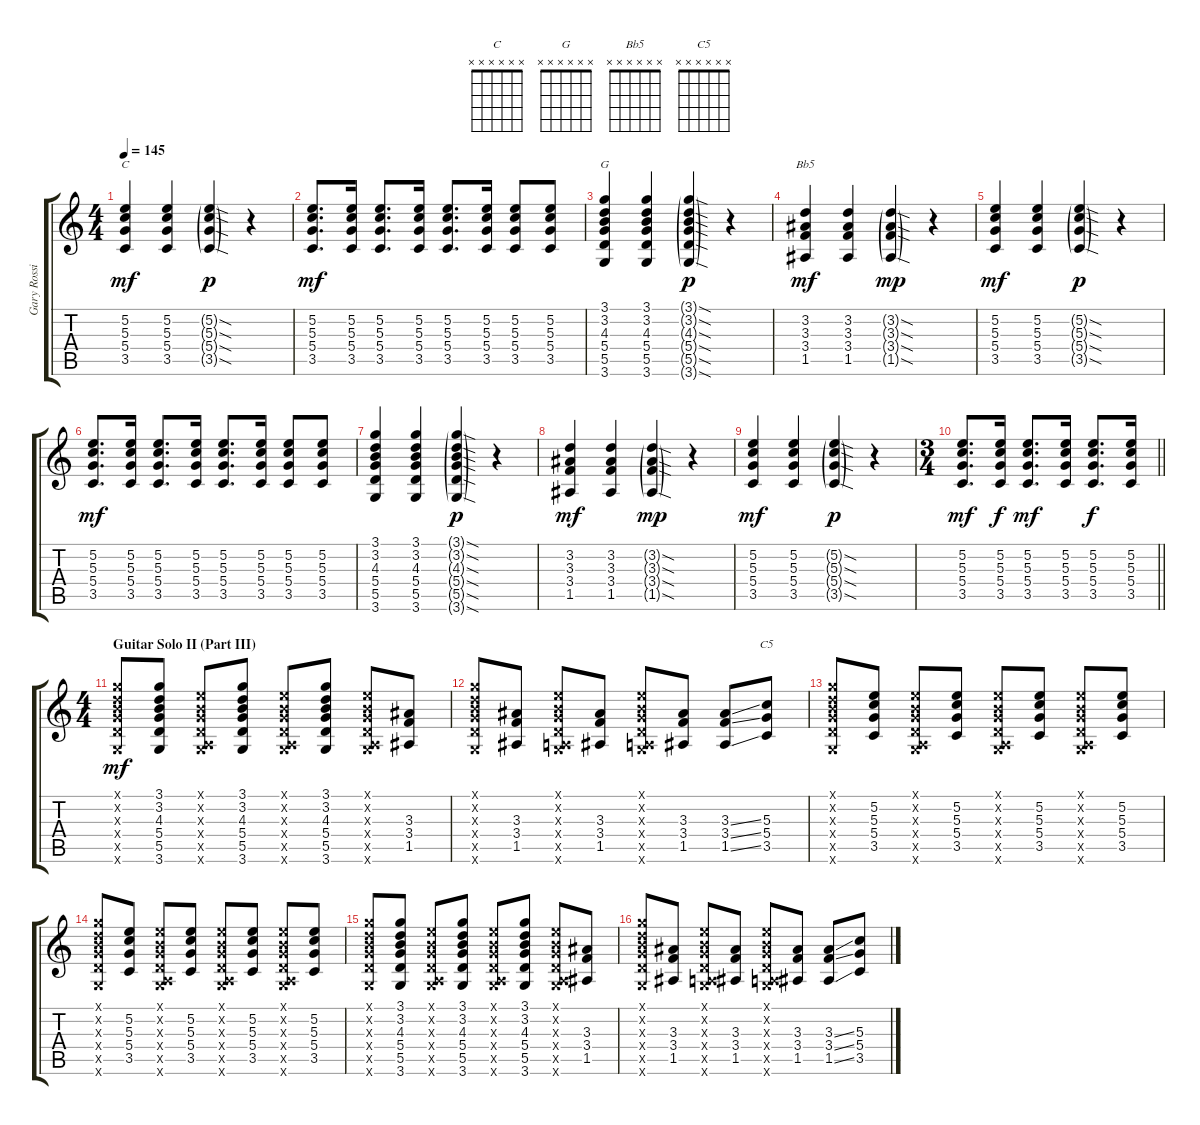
\track ("Gary Rossington" "Gary Rossi") {instrument overdrivenguitar}
\staff {score tabs}
\tuning (E4 B3 G3 D3 A2 E2) {hide}
\chord ("C" x x x x x x)
\chord ("G" x x x x x x)
\chord ("Bb5" x x x x x x)
\chord ("C5" x x x x x x)
\ts (4 4)
\tempo 145
\clef g2
\ks c
(5.2 5.3 5.4 3.5).4{ch "C" dy mf} (5.2 5.3 5.4 3.5).4 (5.2{sod g} 5.3{sod g} 5.4{sod g} 3.5{sod g}).4{dy p} r.4 |
(5.2 5.3 5.4 3.5).8{d dy mf} (5.2 5.3 5.4 3.5).16 (5.2 5.3 5.4 3.5).8{d} (5.2 5.3 5.4 3.5).16 (5.2 5.3 5.4 3.5).8{d} (5.2 5.3 5.4 3.5).16 (5.2 5.3 5.4 3.5).8 (5.2 5.3 5.4 3.5).8 |
(3.1 3.2 4.3 5.4 5.5 3.6).4{ch "G"} (3.1 3.2 4.3 5.4 5.5 3.6).4 (3.1{sod g} 3.2{sod g} 4.3{sod g} 5.4{sod g} 5.5{sod g} 3.6{sod g}).4{dy p} r.4 |
(3.2 3.3 3.4 1.5).4{ch "Bb5" dy mf} (3.2 3.3 3.4 1.5).4 (3.2{sod g} 3.3{sod g} 3.4{sod g} 1.5{sod g}).4{dy mp} r.4 |
(5.2 5.3 5.4 3.5).4{dy mf} (5.2 5.3 5.4 3.5).4 (5.2{sod g} 5.3{sod g} 5.4{sod g} 3.5{sod g}).4{dy p} r.4 |
(5.2 5.3 5.4 3.5).8{d dy mf} (5.2 5.3 5.4 3.5).16 (5.2 5.3 5.4 3.5).8{d} (5.2 5.3 5.4 3.5).16 (5.2 5.3 5.4 3.5).8{d} (5.2 5.3 5.4 3.5).16 (5.2 5.3 5.4 3.5).8 (5.2 5.3 5.4 3.5).8 |
(3.1 3.2 4.3 5.4 5.5 3.6).4 (3.1 3.2 4.3 5.4 5.5 3.6).4 (3.1{sod g} 3.2{sod g} 4.3{sod g} 5.4{sod g} 5.5{sod g} 3.6{sod g}).4{dy p} r.4 |
(3.2 3.3 3.4 1.5).4{dy mf} (3.2 3.3 3.4 1.5).4 (3.2{sod g} 3.3{sod g} 3.4{sod g} 1.5{sod g}).4{dy mp} r.4 |
(5.2 5.3 5.4 3.5).4{dy mf} (5.2 5.3 5.4 3.5).4 (5.2{sod g} 5.3{sod g} 5.4{sod g} 3.5{sod g}).4{dy p} r.4 |
\ts (3 4)
\barLineRight lightlight
(5.2 5.3 5.4 3.5).8{d dy mf} (5.2 5.3 5.4 3.5).16{dy f} (5.2 5.3 5.4 3.5).8{d dy mf} (5.2 5.3 5.4 3.5).16 (5.2 5.3 5.4 3.5).8{d dy f} (5.2 5.3 5.4 3.5).16 |
\ts (4 4)
\section ("" "Guitar Solo II (Part III)")
(3.1{x} 3.2{x} 4.3{x} 5.4{x} 5.5{x} 3.6{x}).8{dy mf} (3.1 3.2 4.3 5.4 5.5 3.6).8 (0.1{x} 0.2{x} 0.3{x} 0.4{x} 0.5{x} 3.6{x}).8 (3.1 3.2 4.3 5.4 5.5 3.6).8 (0.1{x} 0.2{x} 0.3{x} 0.4{x} 0.5{x} 3.6{x}).8 (3.1 3.2 4.3 5.4 5.5 3.6).8 (0.1{x} 0.2{x} 0.3{x} 0.4{x} 0.5{x} 3.6{x}).8 (3.3 3.4 1.5).8 |
(3.1{x} 3.2{x} 4.3{x} 5.4{x} 5.5{x} 3.6{x}).8 (3.3 3.4 1.5).8 (0.1{x} 0.2{x} 0.3{x} 0.4{x} 0.5{x} 3.6{x}).8 (3.3 3.4 1.5).8 (0.1{x} 0.2{x} 0.3{x} 0.4{x} 0.5{x} 3.6{x}).8 (3.3 3.4 1.5).8 (3.3{ss} 3.4{ss} 1.5{ss}).8 (5.3 5.4 3.5).8{ch "C5"} |
(3.1{x} 3.2{x} 4.3{x} 5.4{x} 5.5{x} 3.6{x}).8 (5.2 5.3 5.4 3.5).8 (0.1{x} 0.2{x} 0.3{x} 0.4{x} 0.5{x} 3.6{x}).8 (5.2 5.3 5.4 3.5).8 (0.1{x} 0.2{x} 0.3{x} 0.4{x} 0.5{x} 3.6{x}).8 (5.2 5.3 5.4 3.5).8 (0.1{x} 0.2{x} 0.3{x} 0.4{x} 0.5{x} 3.6{x}).8 (5.2 5.3 5.4 3.5).8 |
(3.1{x} 3.2{x} 4.3{x} 5.4{x} 5.5{x} 3.6{x}).8 (5.2 5.3 5.4 3.5).8 (0.1{x} 0.2{x} 0.3{x} 0.4{x} 0.5{x} 3.6{x}).8 (5.2 5.3 5.4 3.5).8 (0.1{x} 0.2{x} 0.3{x} 0.4{x} 0.5{x} 3.6{x}).8 (5.2 5.3 5.4 3.5).8 (0.1{x} 0.2{x} 0.3{x} 0.4{x} 0.5{x} 3.6{x}).8 (5.2 5.3 5.4 3.5).8 |
(3.1{x} 3.2{x} 4.3{x} 5.4{x} 5.5{x} 3.6{x}).8 (3.1 3.2 4.3 5.4 5.5 3.6).8 (0.1{x} 0.2{x} 0.3{x} 0.4{x} 0.5{x} 3.6{x}).8 (3.1 3.2 4.3 5.4 5.5 3.6).8 (0.1{x} 0.2{x} 0.3{x} 0.4{x} 0.5{x} 3.6{x}).8 (3.1 3.2 4.3 5.4 5.5 3.6).8 (0.1{x} 0.2{x} 0.3{x} 0.4{x} 0.5{x} 3.6{x}).8 (3.3 3.4 1.5).8 |
(3.1{x} 3.2{x} 4.3{x} 5.4{x} 5.5{x} 3.6{x}).8 (3.3 3.4 1.5).8 (0.1{x} 0.2{x} 0.3{x} 0.4{x} 0.5{x} 3.6{x}).8 (3.3 3.4 1.5).8 (0.1{x} 0.2{x} 0.3{x} 0.4{x} 0.5{x} 3.6{x}).8 (3.3 3.4 1.5).8 (3.3{ss} 3.4{ss} 1.5{ss}).8 (5.3 5.4 3.5).8
